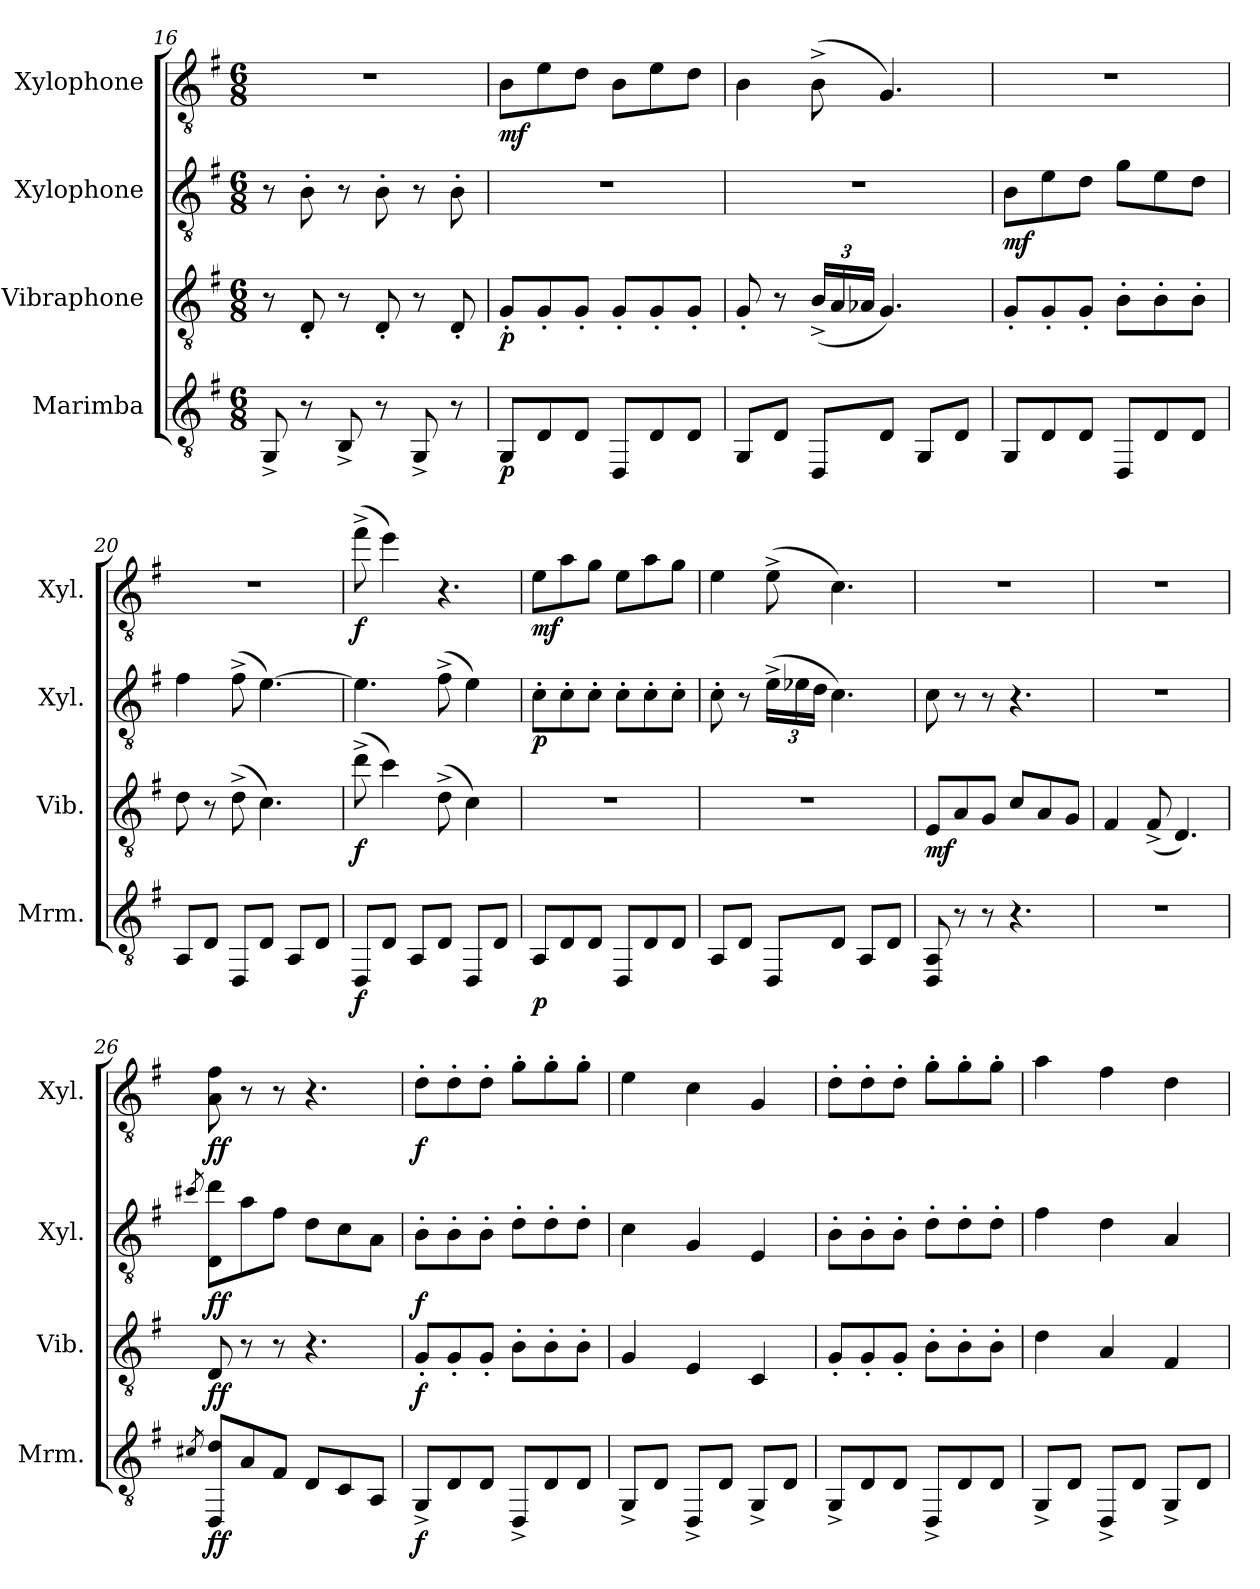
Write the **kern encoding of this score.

**kern	**dynam	**kern	**dynam	**kern	**dynam	**kern	**dynam
*part4	*part4	*part3	*part3	*part2	*part2	*part1	*part1
*staff4	*staff4	*staff3	*staff3	*staff2	*staff2	*staff1	*staff1
*I"Marimba	*	*I"Vibraphone	*	*I"Xylophone	*	*I"Xylophone	*
*I'Mrm.	*	*I'Vib.	*	*I'Xyl.	*	*I'Xyl.	*
!!LO:PB:g=z
*clefGv2	*	*clefGv2	*	*clefGv2	*	*clefGv2	*
*k[f#]	*	*k[f#]	*	*k[f#]	*	*k[f#]	*
*G:	*	*G:	*	*G:	*	*G:	*
*M6/8	*	*M6/8	*	*M6/8	*	*M6/8	*
=16	=16	=16	=16	=16	=16	=16	=16
8GG^/	.	8r	.	8r	.	2.r	.
8r	.	8D'/	.	8B'\	.	.	.
8BB^/	.	8r	.	8r	.	.	.
8r	.	8D'/	.	8B'\	.	.	.
8GG^/	.	8r	.	8r	.	.	.
8r	.	8D'/	.	8B'\	.	.	.
=17	=17	=17	=17	=17	=17	=17	=17
!	!LO:DY:b	!	!LO:DY:b	!	!	!	!LO:DY:b
8GG/L	p	8G'/L	p	2.r	.	8B\L	mf
8D/	.	8G'/	.	.	.	8e\	.
8D/J	.	8G'/J	.	.	.	8d\J	.
8DD/L	.	8G'/L	.	.	.	8B\L	.
8D/	.	8G'/	.	.	.	8e\	.
8D/J	.	8G'/J	.	.	.	8d\J	.
=18	=18	=18	=18	=18	=18	=18	=18
8GG/L	.	8G'/	.	2.r	.	4B\	.
8D/J	.	8r	.	.	.	.	.
*	*	*Xbrackettup	*	*	*	*	*
8DD/L	.	(24B^/LL	.	.	.	(8B^\	.
.	.	24A/	.	.	.	.	.
.	.	24A-X/JJ	.	.	.	.	.
8D/J	.	4.G/)	.	.	.	4.G/)	.
8GG/L	.	.	.	.	.	.	.
8D/J	.	.	.	.	.	.	.
=19	=19	=19	=19	=19	=19	=19	=19
!	!	!	!	!	!LO:DY:b	!	!
8GG/L	.	8G'/L	.	8B\L	mf	2.r	.
8D/	.	8G'/	.	8e\	.	.	.
8D/J	.	8G'/J	.	8d\J	.	.	.
8DD/L	.	8B'\L	.	8g\L	.	.	.
8D/	.	8B'\	.	8e\	.	.	.
8D/J	.	8B'\J	.	8d\J	.	.	.
=20	=20	=20	=20	=20	=20	=20	=20
8AA/L	.	8d\	.	4f#\	.	2.r	.
8D/J	.	8r	.	.	.	.	.
8DD/L	.	(8d^\	.	(8f#^\	.	.	.
8D/J	.	4.c\)	.	[4.e\)	.	.	.
8AA/L	.	.	.	.	.	.	.
8D/J	.	.	.	.	.	.	.
!!LO:LB:g=z
=21	=21	=21	=21	=21	=21	=21	=21
!	!LO:DY:b	!	!LO:DY:b	!	!	!	!LO:DY:b
8DD/L	f	(8dd^\	f	4.e\]	.	(8ff#^\	f
8D/J	.	4cc\)	.	.	.	4ee\)	.
8AA/L	.	.	.	.	.	.	.
8D/J	.	(8d^\	.	(8f#^\	.	4.r	.
8DD/L	.	4c\)	.	4e\)	.	.	.
8D/J	.	.	.	.	.	.	.
=22	=22	=22	=22	=22	=22	=22	=22
!	!LO:DY:b	!	!	!	!LO:DY:b	!	!LO:DY:b
8AA/L	p	2.r	.	8c'\L	p	8e\L	mf
8D/	.	.	.	8c'\	.	8a\	.
8D/J	.	.	.	8c'\J	.	8g\J	.
8DD/L	.	.	.	8c'\L	.	8e\L	.
8D/	.	.	.	8c'\	.	8a\	.
8D/J	.	.	.	8c'\J	.	8g\J	.
=23	=23	=23	=23	=23	=23	=23	=23
8AA/L	.	2.r	.	8c'\	.	4e\	.
8D/J	.	.	.	8r	.	.	.
*	*	*	*	*Xbrackettup	*	*	*
8DD/L	.	.	.	(24e^\LL	.	(8e^\	.
.	.	.	.	24e-X\	.	.	.
.	.	.	.	24d\JJ	.	.	.
8D/J	.	.	.	4.c\)	.	4.c\)	.
8AA/L	.	.	.	.	.	.	.
8D/J	.	.	.	.	.	.	.
=24	=24	=24	=24	=24	=24	=24	=24
!	!	!	!LO:DY:b	!	!	!	!
8DD/ 8AA/	.	8E/L	mf	8c\	.	2.r	.
8r	.	8A/	.	8r	.	.	.
8r	.	8G/J	.	8r	.	.	.
4.r	.	8c/L	.	4.r	.	.	.
.	.	8A/	.	.	.	.	.
.	.	8G/J	.	.	.	.	.
=25	=25	=25	=25	=25	=25	=25	=25
2.r	.	4F#/	.	2.r	.	2.r	.
.	.	(8F#^/	.	.	.	.	.
.	.	4.D/)	.	.	.	.	.
=26	=26	=26	=26	=26	=26	=26	=26
8qc#X/	.	.	.	8qcc#X/	.	.	.
!	!LO:DY:b	!	!LO:DY:b	!	!LO:DY:b	!	!LO:DY:b
8DD/ 8d/L	ff	8D/	ff	8D\ 8dd\L	ff	8A\ 8f#\	ff
8A/	.	8r	.	8a\	.	8r	.
8F#/J	.	8r	.	8f#\J	.	8r	.
8D/L	.	4.r	.	8d\L	.	4.r	.
8C/	.	.	.	8c\	.	.	.
8AA/J	.	.	.	8A\J	.	.	.
!!LO:PB:g=z
=27	=27	=27	=27	=27	=27	=27	=27
!	!LO:DY:b	!	!LO:DY:b	!	!LO:DY:b	!	!LO:DY:b
8GG^/L	f	8G'/L	f	8B'\L	f	8d'\L	f
8D/	.	8G'/	.	8B'\	.	8d'\	.
8D/J	.	8G'/J	.	8B'\J	.	8d'\J	.
8DD^/L	.	8B'\L	.	8d'\L	.	8g'\L	.
8D/	.	8B'\	.	8d'\	.	8g'\	.
8D/J	.	8B'\J	.	8d'\J	.	8g'\J	.
=28	=28	=28	=28	=28	=28	=28	=28
8GG^/L	.	4G/	.	4c\	.	4e\	.
8D/J	.	.	.	.	.	.	.
8DD^/L	.	4E/	.	4G/	.	4c\	.
8D/J	.	.	.	.	.	.	.
8GG^/L	.	4C/	.	4E/	.	4G/	.
8D/J	.	.	.	.	.	.	.
=29	=29	=29	=29	=29	=29	=29	=29
8GG^/L	.	8G'/L	.	8B'\L	.	8d'\L	.
8D/	.	8G'/	.	8B'\	.	8d'\	.
8D/J	.	8G'/J	.	8B'\J	.	8d'\J	.
8DD^/L	.	8B'\L	.	8d'\L	.	8g'\L	.
8D/	.	8B'\	.	8d'\	.	8g'\	.
8D/J	.	8B'\J	.	8d'\J	.	8g'\J	.
=30	=30	=30	=30	=30	=30	=30	=30
8GG^/L	.	4d\	.	4f#\	.	4a\	.
8D/J	.	.	.	.	.	.	.
8DD^/L	.	4A/	.	4d\	.	4f#\	.
8D/J	.	.	.	.	.	.	.
8GG^/L	.	4F#/	.	4A/	.	4d\	.
8D/J	.	.	.	.	.	.	.
=	=	=	=	=	=	=	=
*-	*-	*-	*-	*-	*-	*-	*-
